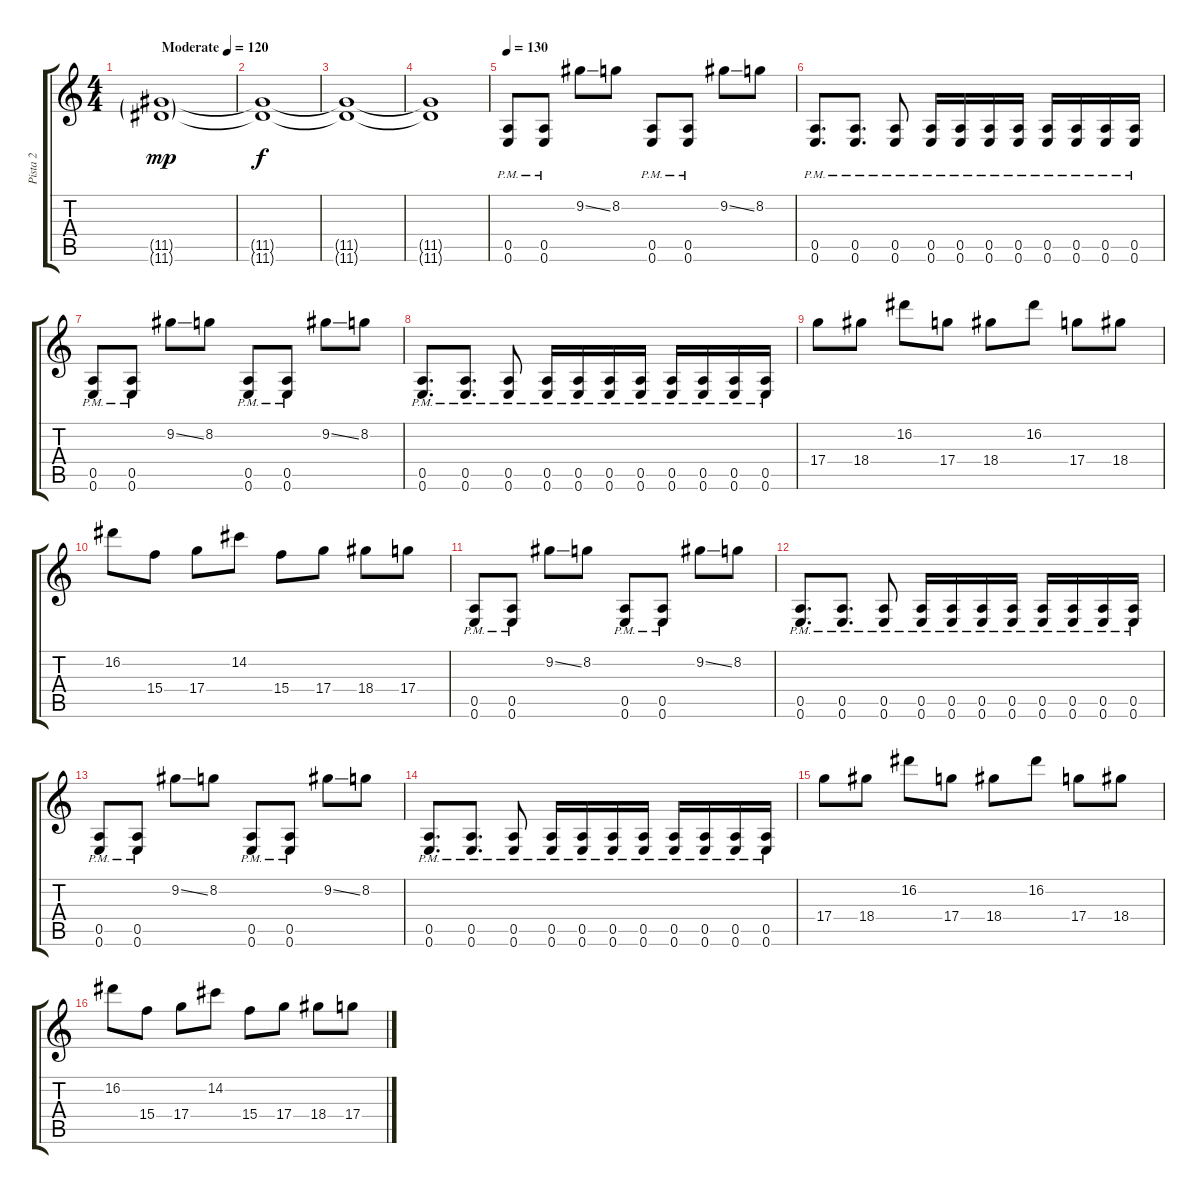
\track ("Pista 2" "Pista 2") {instrument distortionguitar}
\staff {score tabs}
\tuning (E4 B3 G3 D3 A2 E2) {hide}
\ts (4 4)
\tempo (120 "Moderate")
\clef g2
\ks c
(11.5{g} 11.6{g}).1{dy mp instrument distortionguitar} |
(11.5{t} 11.6{t}).1{dy f} |
(11.5{t} 11.6{t}).1 |
(11.5{t} 11.6{t}).1{volume 0} |
\tempo 130
(0.5{pm} 0.6{pm}).8{volume 15} (0.5{pm} 0.6{pm}).8 9.2{ss}.8 8.2.8 (0.5{pm} 0.6{pm}).8 (0.5{pm} 0.6{pm}).8 9.2{ss}.8 8.2.8 |
(0.5{pm} 0.6{pm}).8{d} (0.5{pm} 0.6{pm}).8{d} (0.5{pm} 0.6{pm}).8 (0.5{pm} 0.6{pm}).16 (0.5{pm} 0.6{pm}).16 (0.5{pm} 0.6{pm}).16 (0.5{pm} 0.6{pm}).16 (0.5{pm} 0.6{pm}).16 (0.5{pm} 0.6{pm}).16 (0.5{pm} 0.6{pm}).16 (0.5{pm} 0.6{pm}).16 |
(0.5{pm} 0.6{pm}).8 (0.5{pm} 0.6{pm}).8 9.2{ss}.8 8.2.8 (0.5{pm} 0.6{pm}).8 (0.5{pm} 0.6{pm}).8 9.2{ss}.8 8.2.8 |
(0.5{pm} 0.6{pm}).8{d} (0.5{pm} 0.6{pm}).8{d} (0.5{pm} 0.6{pm}).8 (0.5{pm} 0.6{pm}).16 (0.5{pm} 0.6{pm}).16 (0.5{pm} 0.6{pm}).16 (0.5{pm} 0.6{pm}).16 (0.5{pm} 0.6{pm}).16 (0.5{pm} 0.6{pm}).16 (0.5{pm} 0.6{pm}).16 (0.5{pm} 0.6{pm}).16 |
17.4.8 18.4.8 16.2.8 17.4.8 18.4.8 16.2.8 17.4.8 18.4.8 |
16.2.8 15.4.8 17.4.8 14.2.8 15.4.8 17.4.8 18.4.8 17.4.8 |
(0.5{pm} 0.6{pm}).8 (0.5{pm} 0.6{pm}).8 9.2{ss}.8 8.2.8 (0.5{pm} 0.6{pm}).8 (0.5{pm} 0.6{pm}).8 9.2{ss}.8 8.2.8 |
(0.5{pm} 0.6{pm}).8{d} (0.5{pm} 0.6{pm}).8{d} (0.5{pm} 0.6{pm}).8 (0.5{pm} 0.6{pm}).16 (0.5{pm} 0.6{pm}).16 (0.5{pm} 0.6{pm}).16 (0.5{pm} 0.6{pm}).16 (0.5{pm} 0.6{pm}).16 (0.5{pm} 0.6{pm}).16 (0.5{pm} 0.6{pm}).16 (0.5{pm} 0.6{pm}).16 |
(0.5{pm} 0.6{pm}).8 (0.5{pm} 0.6{pm}).8 9.2{ss}.8 8.2.8 (0.5{pm} 0.6{pm}).8 (0.5{pm} 0.6{pm}).8 9.2{ss}.8 8.2.8 |
(0.5{pm} 0.6{pm}).8{d} (0.5{pm} 0.6{pm}).8{d} (0.5{pm} 0.6{pm}).8 (0.5{pm} 0.6{pm}).16 (0.5{pm} 0.6{pm}).16 (0.5{pm} 0.6{pm}).16 (0.5{pm} 0.6{pm}).16 (0.5{pm} 0.6{pm}).16 (0.5{pm} 0.6{pm}).16 (0.5{pm} 0.6{pm}).16 (0.5{pm} 0.6{pm}).16 |
17.4.8 18.4.8 16.2.8 17.4.8 18.4.8 16.2.8 17.4.8 18.4.8 |
16.2.8 15.4.8 17.4.8 14.2.8 15.4.8 17.4.8 18.4.8 17.4.8
